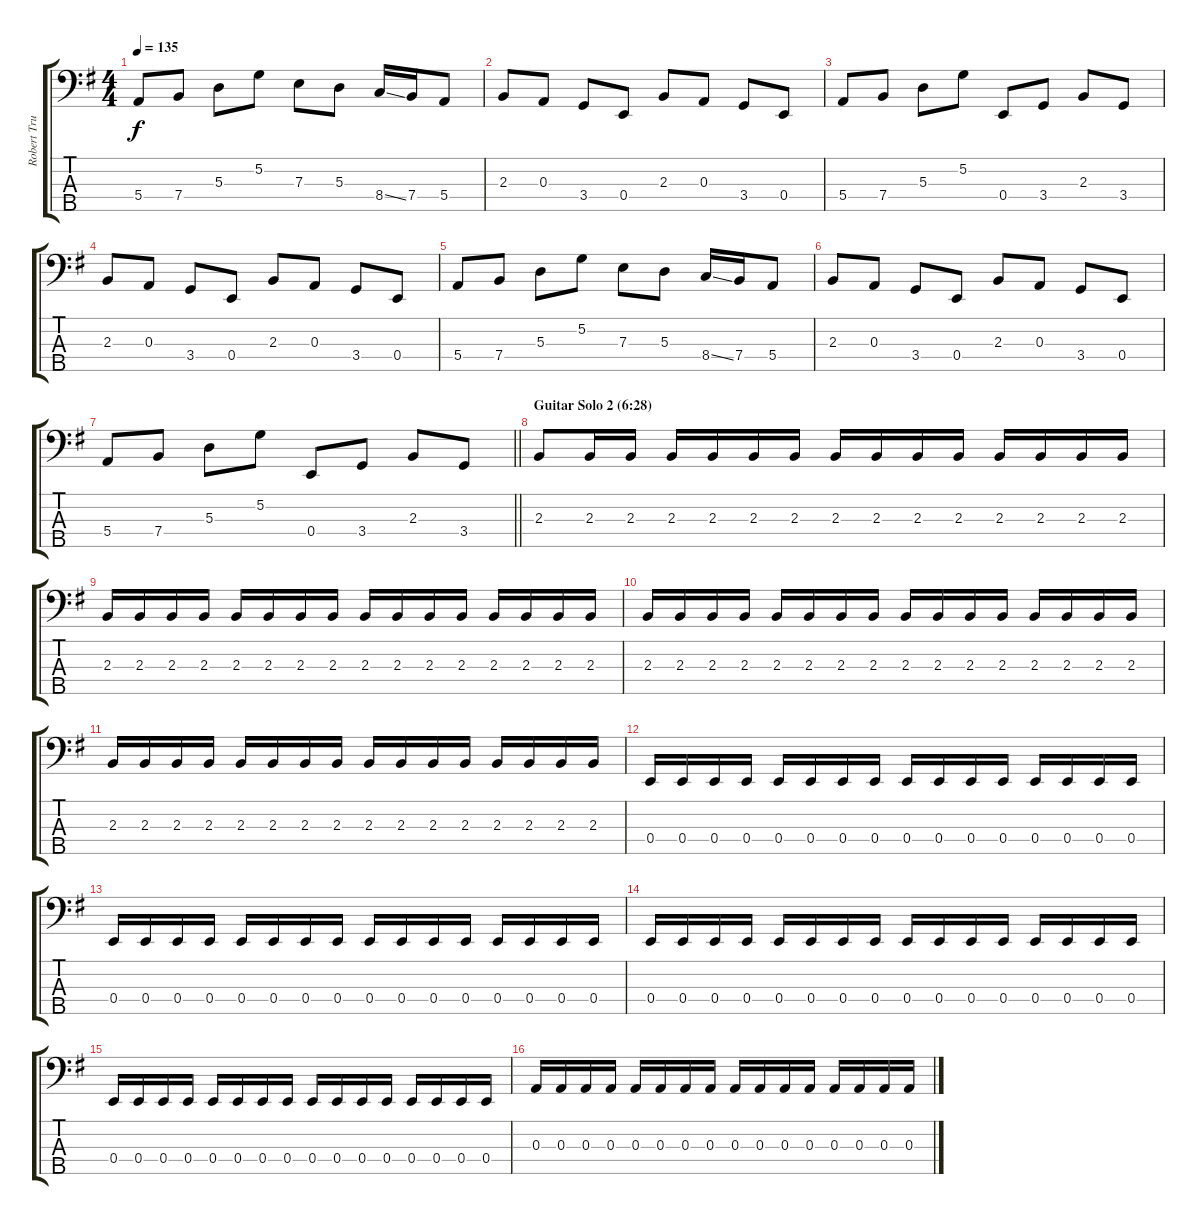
\track ("Robert Trujillo Bass Gtr." "Robert Tru") {instrument electricbassfinger}
\staff {score tabs}
\tuning (G2 D2 A1 E1 B0) {hide}
\ts (4 4)
\tempo 135
\clef f4
\ks eminor
5.4.8{dy f} 7.4.8 5.3.8 5.2.8 7.3.8 5.3.8 8.4{ss}.16 7.4.16 5.4.8 |
2.3.8 0.3.8 3.4.8 0.4.8 2.3.8 0.3.8 3.4.8 0.4.8 |
5.4.8 7.4.8 5.3.8 5.2.8 0.4.8 3.4.8 2.3.8 3.4.8 |
2.3.8 0.3.8 3.4.8 0.4.8 2.3.8 0.3.8 3.4.8 0.4.8 |
5.4.8 7.4.8 5.3.8 5.2.8 7.3.8 5.3.8 8.4{ss}.16 7.4.16 5.4.8 |
2.3.8 0.3.8 3.4.8 0.4.8 2.3.8 0.3.8 3.4.8 0.4.8 |
\barLineRight lightlight
5.4.8 7.4.8 5.3.8 5.2.8 0.4.8 3.4.8 2.3.8 3.4.8 |
\section ("" "Guitar Solo 2 (6:28)")
2.3.8 2.3.16 2.3.16 2.3.16 2.3.16 2.3.16 2.3.16 2.3.16 2.3.16 2.3.16 2.3.16 2.3.16 2.3.16 2.3.16 2.3.16 |
2.3.16 2.3.16 2.3.16 2.3.16 2.3.16 2.3.16 2.3.16 2.3.16 2.3.16 2.3.16 2.3.16 2.3.16 2.3.16 2.3.16 2.3.16 2.3.16 |
2.3.16 2.3.16 2.3.16 2.3.16 2.3.16 2.3.16 2.3.16 2.3.16 2.3.16 2.3.16 2.3.16 2.3.16 2.3.16 2.3.16 2.3.16 2.3.16 |
2.3.16 2.3.16 2.3.16 2.3.16 2.3.16 2.3.16 2.3.16 2.3.16 2.3.16 2.3.16 2.3.16 2.3.16 2.3.16 2.3.16 2.3.16 2.3.16 |
0.4.16 0.4.16 0.4.16 0.4.16 0.4.16 0.4.16 0.4.16 0.4.16 0.4.16 0.4.16 0.4.16 0.4.16 0.4.16 0.4.16 0.4.16 0.4.16 |
0.4.16 0.4.16 0.4.16 0.4.16 0.4.16 0.4.16 0.4.16 0.4.16 0.4.16 0.4.16 0.4.16 0.4.16 0.4.16 0.4.16 0.4.16 0.4.16 |
0.4.16 0.4.16 0.4.16 0.4.16 0.4.16 0.4.16 0.4.16 0.4.16 0.4.16 0.4.16 0.4.16 0.4.16 0.4.16 0.4.16 0.4.16 0.4.16 |
0.4.16 0.4.16 0.4.16 0.4.16 0.4.16 0.4.16 0.4.16 0.4.16 0.4.16 0.4.16 0.4.16 0.4.16 0.4.16 0.4.16 0.4.16 0.4.16 |
0.3.16 0.3.16 0.3.16 0.3.16 0.3.16 0.3.16 0.3.16 0.3.16 0.3.16 0.3.16 0.3.16 0.3.16 0.3.16 0.3.16 0.3.16 0.3.16
